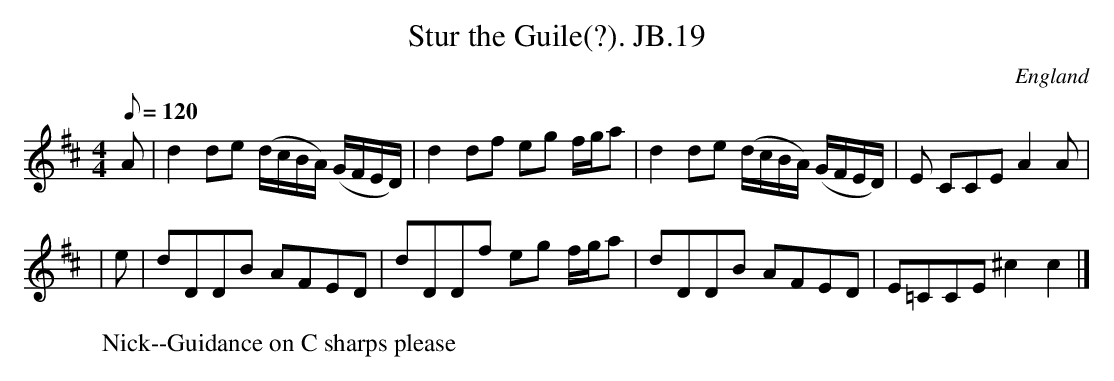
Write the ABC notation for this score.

X:1
T:Stur the Guile(?). JB.19
M:4/4
L:1/8
Q:120
O:England
K:D
A|d2de (d/c/B/A/) (G/F/E/D/)|d2df eg f/g/a|d2de (d/c/B/A/) (G/F/E/D/)|E=
CCEA2A|!
|e|dDDB AFED|dDDf eg f/g/a|dDDB AFED|E=CCE ^c2c2|]
W:Nick--Guidance on C sharps please
